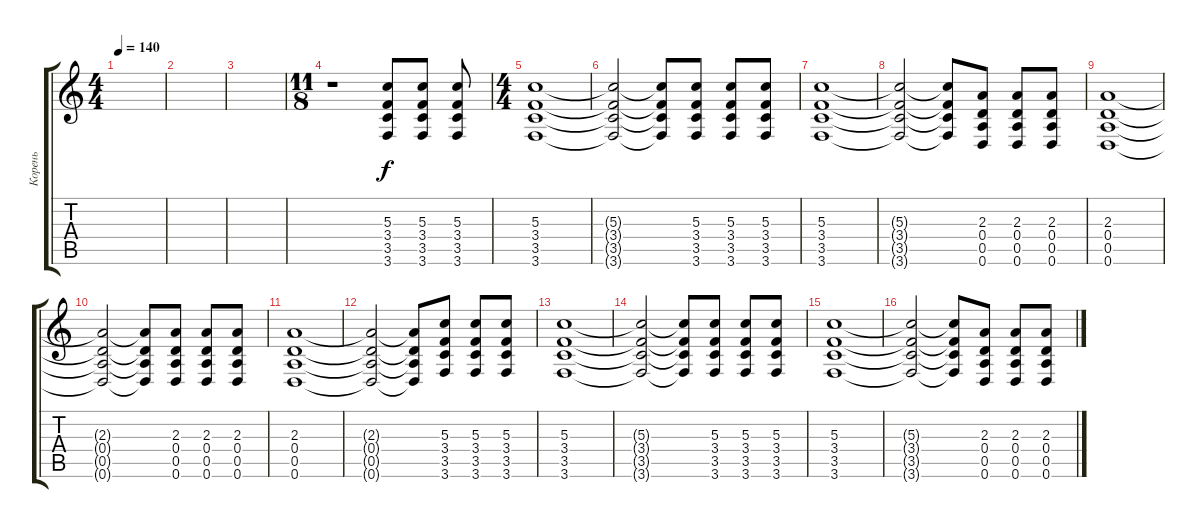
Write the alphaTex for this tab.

\track ("Корень" "Корень") {instrument overdrivenguitar}
\staff {score tabs}
\tuning (E4 B3 G3 D3 A2 D2) {hide}
\ts (4 4)
\tempo 140
\clef g2
\ks c
|
|
|
\ts (11 8)
r.1 (5.3 3.4 3.5 3.6).8 (5.3 3.4 3.5 3.6).8 (5.3 3.4 3.5 3.6).8 |
\ts (4 4)
(5.3 3.4 3.5 3.6).1 |
(5.3{t} 3.4{t} 3.5{t} 3.6{t}).2 (5.3{t} 3.4{t} 3.5{t} 3.6{t}).8 (5.3 3.4 3.5 3.6).8 (5.3 3.4 3.5 3.6).8 (5.3 3.4 3.5 3.6).8 |
(5.3 3.4 3.5 3.6).1 |
(5.3{t} 3.4{t} 3.5{t} 3.6{t}).2 (5.3{t} 3.4{t} 3.5{t} 3.6{t}).8 (2.3 0.4 0.5 0.6).8 (2.3 0.4 0.5 0.6).8 (2.3 0.4 0.5 0.6).8 |
(2.3 0.4 0.5 0.6).1 |
(2.3{t} 0.4{t} 0.5{t} 0.6{t}).2 (2.3{t} 0.4{t} 0.5{t} 0.6{t}).8 (2.3 0.4 0.5 0.6).8 (2.3 0.4 0.5 0.6).8 (2.3 0.4 0.5 0.6).8 |
(2.3 0.4 0.5 0.6).1 |
(2.3{t} 0.4{t} 0.5{t} 0.6{t}).2 (2.3{t} 0.4{t} 0.5{t} 0.6{t}).8 (5.3 3.4 3.5 3.6).8 (5.3 3.4 3.5 3.6).8 (5.3 3.4 3.5 3.6).8 |
(5.3 3.4 3.5 3.6).1 |
(5.3{t} 3.4{t} 3.5{t} 3.6{t}).2 (5.3{t} 3.4{t} 3.5{t} 3.6{t}).8 (5.3 3.4 3.5 3.6).8 (5.3 3.4 3.5 3.6).8 (5.3 3.4 3.5 3.6).8 |
(5.3 3.4 3.5 3.6).1 |
(5.3{t} 3.4{t} 3.5{t} 3.6{t}).2 (5.3{t} 3.4{t} 3.5{t} 3.6{t}).8 (2.3 0.4 0.5 0.6).8 (2.3 0.4 0.5 0.6).8 (2.3 0.4 0.5 0.6).8
